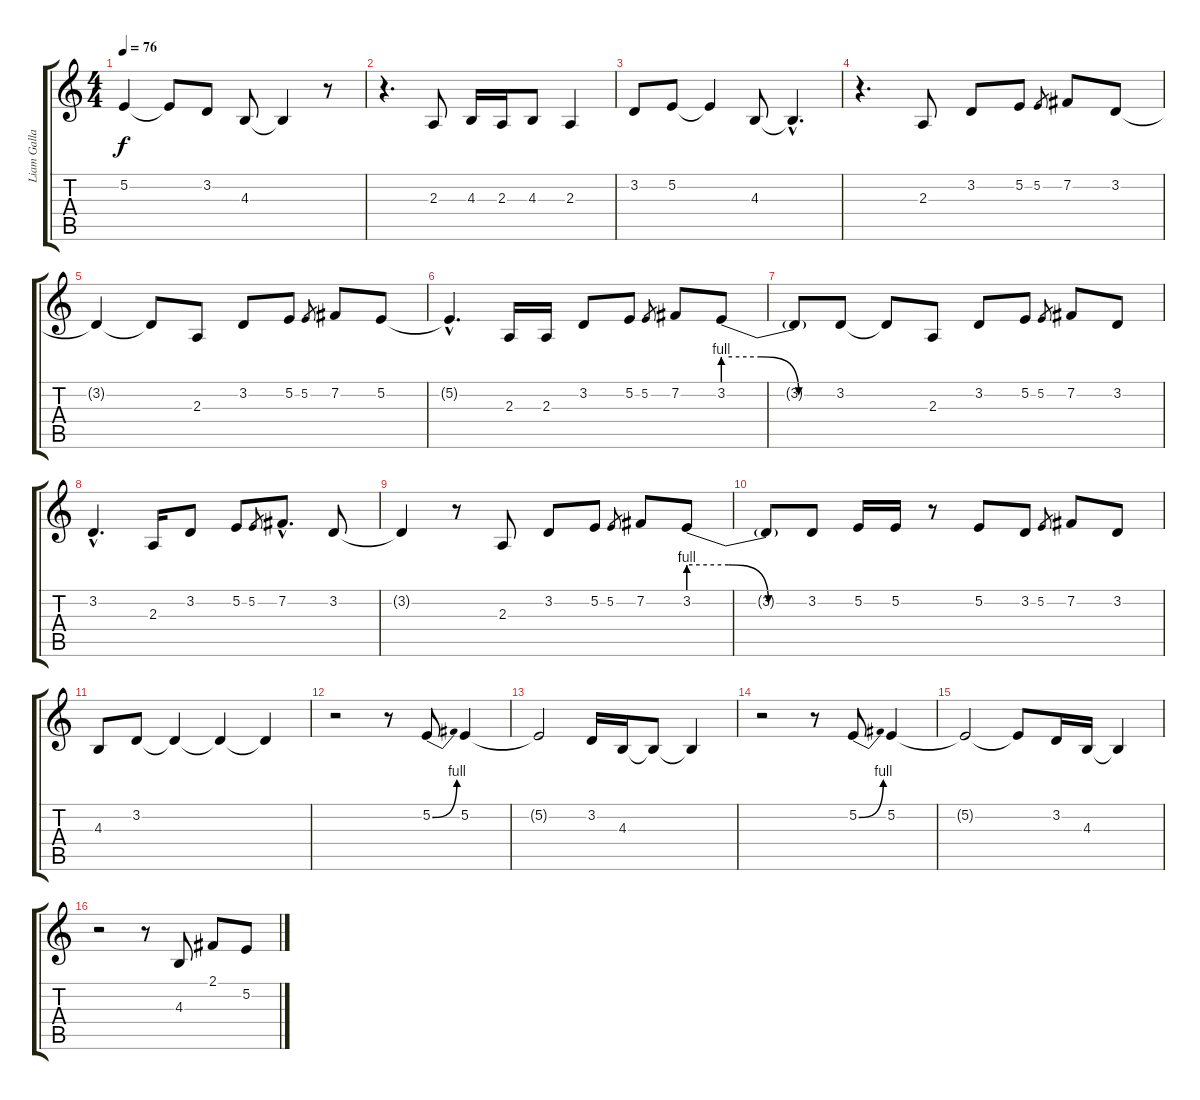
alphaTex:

\track ("Liam Gallagher" "Liam Galla") {instrument viola}
\staff {score tabs}
\tuning (E4 B3 G3 D3 A2 E2) {hide}
\ts (4 4)
\tempo 76
\clef g2
\ks c
5.2{t}.4{dy f} 5.2{t}.8 3.2.8 4.3.8 4.3{t}.4 r.8 |
r.4{d} 2.3.8 4.3.16 2.3.16 4.3.8 2.3.4 |
3.2.8 5.2.8 5.2{t}.4 4.3.8 4.3{hac t}.4{d} |
r.4{d} 2.3.8 3.2.8 5.2.8 5.2.8{gr} 7.2.8 3.2.8 |
3.2{t}.4 3.2{t}.8 2.3.8 3.2.8 5.2.8 5.2.8{gr} 7.2.8 5.2.8 |
5.2{hac t}.4{d} 2.3.16 2.3.16 3.2.8 5.2.8 5.2.8{gr} 7.2.8 3.2{be (custom 0 4 20 4 40 0 60 0)}.8 |
3.2{t}.8 3.2.8 3.2{t}.8 2.3.8 3.2.8 5.2.8 5.2.8{gr} 7.2.8 3.2.8 |
3.2{hac}.4{d} 2.3.16 3.2.8 5.2.8 5.2.8{gr} 7.2{hac}.8{d} 3.2.8 |
3.2{t}.4 r.8 2.3.8 3.2.8 5.2.8 5.2.8{gr} 7.2.8 3.2{be (custom 0 4 20 4 40 0 60 0)}.8 |
3.2{t}.8 3.2.8 5.2.16 5.2.16 r.8 5.2.8 3.2.8 5.2.8{gr} 7.2.8 3.2.8 |
4.3.8 3.2.8 3.2{t}.4 3.2{t}.4 3.2{t}.4 |
r.2 r.8 5.2{be (bend 0 0 60 4)}.8 5.2.4 |
5.2{t}.2 3.2.16 4.3.16 4.3{t}.8 4.3{t}.4 |
r.2 r.8 5.2{be (bend 0 0 60 4)}.8 5.2.4 |
5.2{t}.2 5.2{t}.8 3.2.16 4.3.16 4.3{t}.4 |
r.2 r.8 4.3.8 2.1.8 5.2.8
